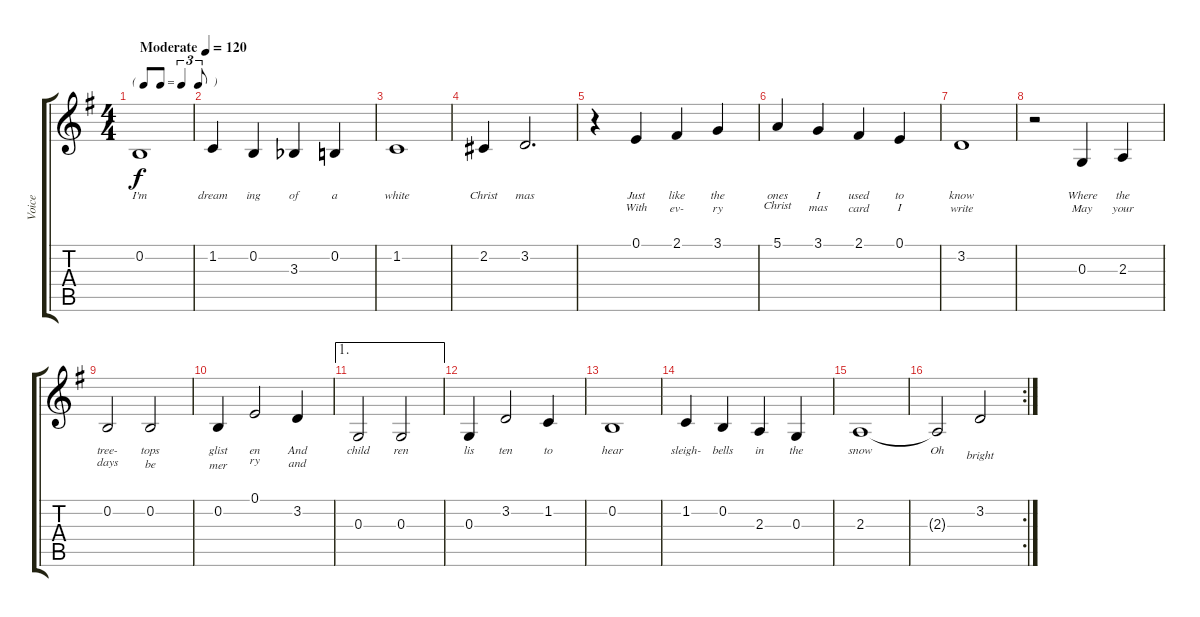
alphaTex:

\track ("Voice" "Voice") {instrument mutedtrumpet}
\staff {score tabs}
\tuning (E4 B3 G3 D3 A2 E2) {hide}
\ts (4 4)
\tf triplet8th
\tempo (120 "Moderate")
\clef g2
\ks g
0.2.1{lyrics (0 "I'm") lyrics (1 "") lyrics (2 "") lyrics (3 "") lyrics (4 "") dy f instrument mutedtrumpet} |
1.2.4{lyrics (0 "dream") lyrics (1 "") lyrics (2 "") lyrics (3 "") lyrics (4 "")} 0.2.4{lyrics (0 "ing") lyrics (1 "") lyrics (2 "") lyrics (3 "") lyrics (4 "")} 3.3{acc b}.4{lyrics (0 "of") lyrics (1 "") lyrics (2 "") lyrics (3 "") lyrics (4 "")} 0.2.4{lyrics (0 "a") lyrics (1 "") lyrics (2 "") lyrics (3 "") lyrics (4 "")} |
1.2.1{lyrics (0 "white") lyrics (1 "") lyrics (2 "") lyrics (3 "") lyrics (4 "")} |
2.2.4{lyrics (0 "Christ") lyrics (1 "") lyrics (2 "") lyrics (3 "") lyrics (4 "")} 3.2.2{d lyrics (0 "mas") lyrics (1 "") lyrics (2 "") lyrics (3 "") lyrics (4 "")} |
r.4 0.1.4{lyrics (0 "Just") lyrics (1 "With") lyrics (2 "") lyrics (3 "") lyrics (4 "")} 2.1.4{lyrics (0 "like") lyrics (1 "ev-") lyrics (2 "") lyrics (3 "") lyrics (4 "")} 3.1.4{lyrics (0 "the") lyrics (1 "ry") lyrics (2 "") lyrics (3 "") lyrics (4 "")} |
5.1.4{lyrics (0 "ones") lyrics (1 "Christ") lyrics (2 "") lyrics (3 "") lyrics (4 "")} 3.1.4{lyrics (0 "I") lyrics (1 "mas") lyrics (2 "") lyrics (3 "") lyrics (4 "")} 2.1.4{lyrics (0 "used") lyrics (1 "card") lyrics (2 "") lyrics (3 "") lyrics (4 "")} 0.1.4{lyrics (0 "to") lyrics (1 "I") lyrics (2 "") lyrics (3 "") lyrics (4 "")} |
3.2.1{lyrics (0 "know") lyrics (1 "write") lyrics (2 "") lyrics (3 "") lyrics (4 "")} |
r.2 0.3.4{lyrics (0 "Where") lyrics (1 "May") lyrics (2 "") lyrics (3 "") lyrics (4 "")} 2.3.4{lyrics (0 "the") lyrics (1 "your") lyrics (2 "") lyrics (3 "") lyrics (4 "")} |
0.2.2{lyrics (0 "tree-") lyrics (1 "days") lyrics (2 "") lyrics (3 "") lyrics (4 "")} 0.2.2{lyrics (0 "tops") lyrics (1 "be") lyrics (2 "") lyrics (3 "") lyrics (4 "")} |
0.2.4{lyrics (0 "glist") lyrics (1 "mer") lyrics (2 "") lyrics (3 "") lyrics (4 "")} 0.1.2{lyrics (0 "en") lyrics (1 "ry") lyrics (2 "") lyrics (3 "") lyrics (4 "")} 3.2.4{lyrics (0 "And") lyrics (1 "and") lyrics (2 "") lyrics (3 "") lyrics (4 "")} |
\ae 1
0.3.2{lyrics (0 "child") lyrics (1 "") lyrics (2 "") lyrics (3 "") lyrics (4 "")} 0.3.2{lyrics (0 "ren") lyrics (1 "") lyrics (2 "") lyrics (3 "") lyrics (4 "")} |
0.3.4{lyrics (0 "lis") lyrics (1 "") lyrics (2 "") lyrics (3 "") lyrics (4 "")} 3.2.2{lyrics (0 "ten") lyrics (1 "") lyrics (2 "") lyrics (3 "") lyrics (4 "")} 1.2.4{lyrics (0 "to") lyrics (1 "") lyrics (2 "") lyrics (3 "") lyrics (4 "")} |
0.2.1{lyrics (0 "hear") lyrics (1 "") lyrics (2 "") lyrics (3 "") lyrics (4 "")} |
1.2.4{lyrics (0 "sleigh-") lyrics (1 "") lyrics (2 "") lyrics (3 "") lyrics (4 "")} 0.2.4{lyrics (0 "bells") lyrics (1 "") lyrics (2 "") lyrics (3 "") lyrics (4 "")} 2.3.4{lyrics (0 "in") lyrics (1 "") lyrics (2 "") lyrics (3 "") lyrics (4 "")} 0.3.4{lyrics (0 "the") lyrics (1 "") lyrics (2 "") lyrics (3 "") lyrics (4 "")} |
2.3.1{lyrics (0 "snow") lyrics (1 "") lyrics (2 "") lyrics (3 "") lyrics (4 "")} |
\rc 2
2.3{t}.2{lyrics (0 "Oh") lyrics (1 "") lyrics (2 "") lyrics (3 "") lyrics (4 "")} 3.2.2{lyrics (0 "") lyrics (1 "bright") lyrics (2 "") lyrics (3 "") lyrics (4 "")}
